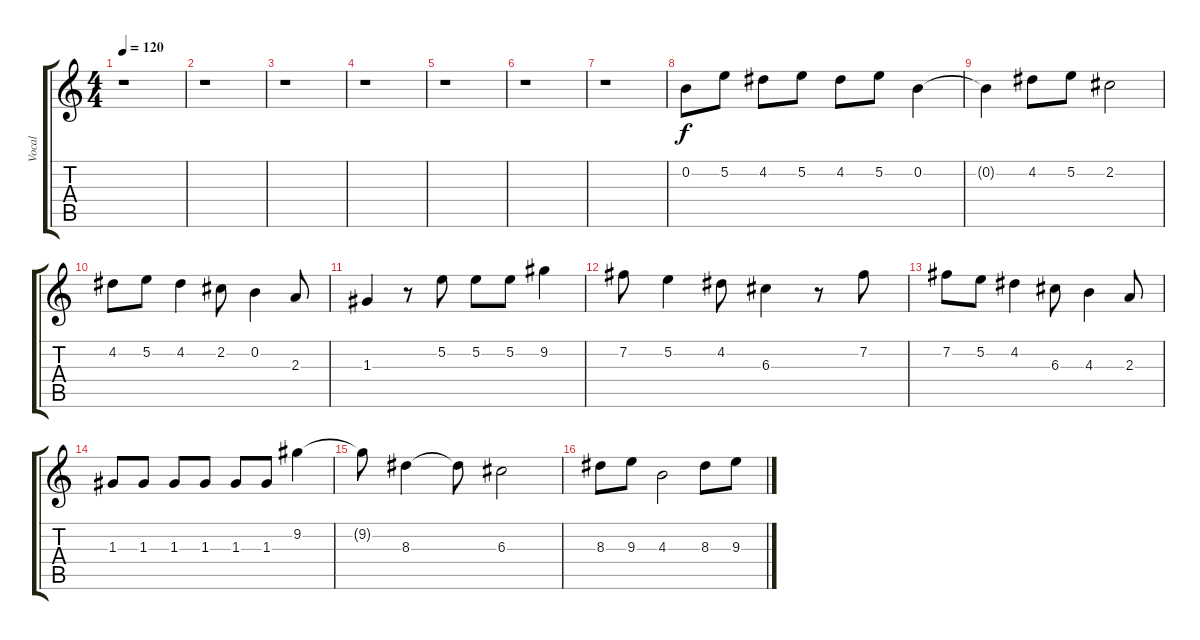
\track ("Vocal" "Vocal") {instrument distortionguitar}
\staff {score tabs}
\tuning (E4 B3 G3 D3 A2 E2) {hide}
\ts (4 4)
\tempo 120
\clef g2
\ks c
r.1{dy f instrument distortionguitar} |
r.1 |
r.1 |
r.1 |
r.1 |
r.1 |
r.1 |
0.2.8 5.2.8 4.2.8 5.2.8 4.2.8 5.2.8 0.2.4 |
0.2{t}.4 4.2.8 5.2.8 2.2.2 |
4.2.8 5.2.8 4.2.4 2.2.8 0.2.4 2.3.8 |
1.3.4 r.8 5.2.8 5.2.8 5.2.8 9.2.4 |
7.2.8 5.2.4 4.2.8 6.3.4 r.8 7.2.8 |
7.2.8 5.2.8 4.2.4 6.3.8 4.3.4 2.3.8 |
1.3.8 1.3.8 1.3.8 1.3.8 1.3.8 1.3.8 9.2.4 |
9.2{t}.8 8.3.4 8.3{t}.8 6.3.2 |
8.3.8 9.3.8 4.3.2 8.3.8 9.3.8
